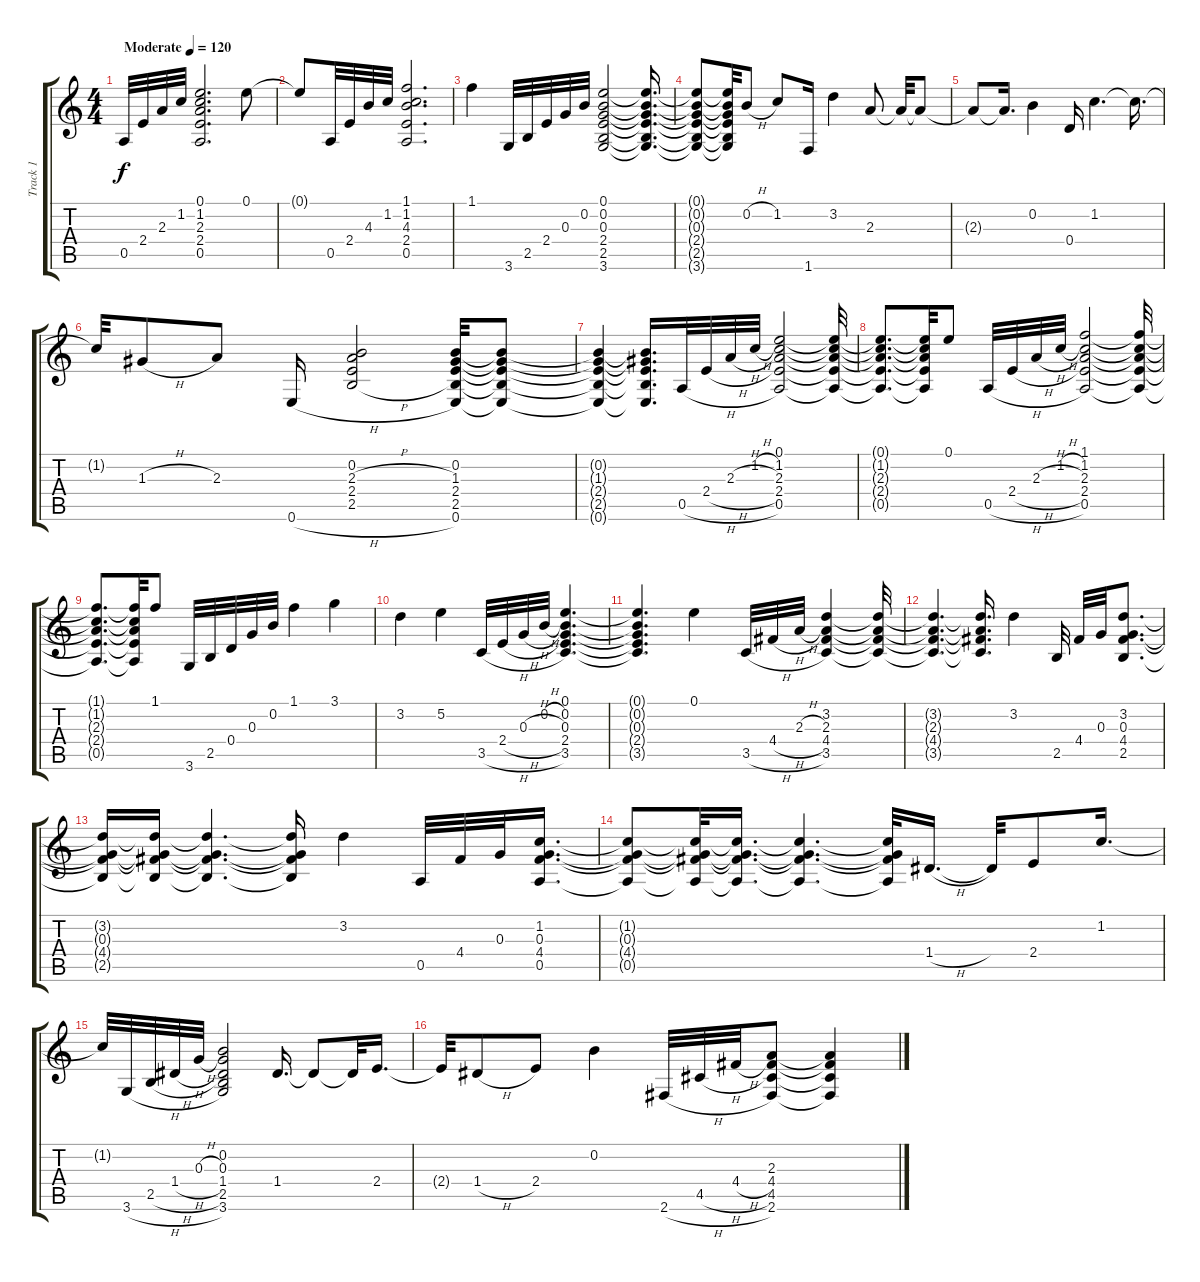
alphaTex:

\track ("Track 1" "Track 1") {instrument acousticguitarsteel}
\staff {score tabs}
\tuning (E4 B3 G3 D3 A2 E2) {hide}
\ts (4 4)
\tempo (120 "Moderate")
\clef g2
\ks aminor
0.5.32{dy f instrument acousticguitarsteel} 2.4.32 2.3.32 1.2.32 (0.1 1.2 2.3 2.4 0.5).2{d} 0.1.8 |
0.1{t}.8 0.5.32 2.4.32 4.3.32 1.2.32 (1.1 1.2 4.3 2.4 0.5).2{d} |
1.1.4 3.6.32 2.5.32 2.4.32 0.3.32 0.2.32 (0.1 0.2 0.3 2.4 2.5 3.6).2 (0.1{t} 0.2{t} 0.3{t} 2.4{t} 2.5{t} 3.6{t}).16{d} |
(0.1{t} 0.2{t} 0.3{t} 2.4{t} 2.5{t} 3.6{t}).8 (0.1{t} 0.2{t} 0.3{t} 2.4{t} 2.5{t} 3.6{t}).32 0.2{h}.8 1.2.8 1.6.16 3.2.4 2.3.8 2.3{t}.32 2.3{t}.8 |
2.3{t}.8 2.3{t}.16{d} 0.2.4 0.4.16 1.2.4{d} 1.2{t}.16{d} |
1.2{t}.32 1.3{h}.8 2.3.8 0.6{h}.16 (0.2 2.3{h} 2.4 2.5{h}).2 (0.2 1.3 2.4 2.5 0.6).32 (0.2{t} 1.3{t} 2.4{t} 2.5{t} 0.6{t}).8 |
(0.2{t} 1.3{t} 2.4{t} 2.5{t} 0.6{t}).4 (0.2{t} 1.3{t} 2.4{t} 2.5{t} 0.6{t}).16{d} 0.5{h}.32 2.4{h}.32 2.3{h}.32 1.2{h}.32 (0.1 1.2 2.3 2.4 0.5).2 (0.1{t} 1.2{t} 2.3{t} 2.4{t} 0.5{t}).32 |
(0.1{t} 1.2{t} 2.3{t} 2.4{t} 0.5{t}).8{d} (0.1{t} 1.2{t} 2.3{t} 2.4{t} 0.5{t}).32 0.1.8 0.5{h}.32 2.4{h}.32 2.3{h}.32 1.2{h}.32 (1.1 1.2 2.3 2.4 0.5).2 (1.1{t} 1.2{t} 2.3{t} 2.4{t} 0.5{t}).32 |
(1.1{t} 1.2{t} 2.3{t} 2.4{t} 0.5{t}).8{d} (1.1{t} 1.2{t} 2.3{t} 2.4{t} 0.5{t}).32 1.1.8 3.6.32 2.5.32 0.4.32 0.3.32 0.2.32 1.1.4 3.1.4 |
3.2.4 5.2.4 3.5{h}.32 2.4{h}.32 0.3{h}.32 0.2{h}.32 (0.1 0.2 0.3 2.4 3.5).4{d} |
(0.1{t} 0.2{t} 0.3{t} 2.4{t} 3.5{t}).4{d} 0.1.4 3.5{h}.32 4.4{h}.32 2.3{h}.32 (3.2 2.3 4.4 3.5).4 (3.2{t} 2.3{t} 4.4{t} 3.5{t}).32 |
(3.2{t} 2.3{t} 4.4{t} 3.5{t}).4{d} (3.2{t} 2.3{t} 4.4{t} 3.5{t}).16{d} 3.2.4 2.5.32 4.4.32 0.3.32 (3.2 0.3 4.4 2.5).8{d} |
(3.2{t} 0.3{t} 4.4{t} 2.5{t}).16 (3.2{t} 0.3{t} 4.4{t} 2.5{t}).16 (3.2{t} 0.3{t} 4.4{t} 2.5{t}).4{d} (3.2{t} 0.3{t} 4.4{t} 2.5{t}).16 3.2.4 0.5.32 4.4.32 0.3.32 (1.2 0.3 4.4 0.5).16{d} |
(1.2{t} 0.3{t} 4.4{t} 0.5{t}).8 (1.2{t} 0.3{t} 4.4{t} 0.5{t}).32 (1.2{t} 0.3{t} 4.4{t} 0.5{t}).16{d} (1.2{t} 0.3{t} 4.4{t} 0.5{t}).4{d} (1.2{t} 0.3{t} 4.4{t} 0.5{t}).32 1.4{h}.16{d} 1.4{t}.32 2.4.8 1.2.16{d} |
1.2{t}.32 3.6{h}.32 2.5{h}.32 1.4{h}.32 0.3{h}.32 (0.2 0.3 1.4 2.5 3.6).2 1.4.16{d} 1.4{t}.8 1.4{t}.32 2.4.16{d} |
2.4{t}.32 1.4{h}.8 2.4.8 0.2.4 2.6{h}.32 4.5{h}.32 4.4{h}.32 (2.3 4.4 4.5 2.6).8 (2.3{t} 4.4{t} 4.5{t} 2.6{t}).4
